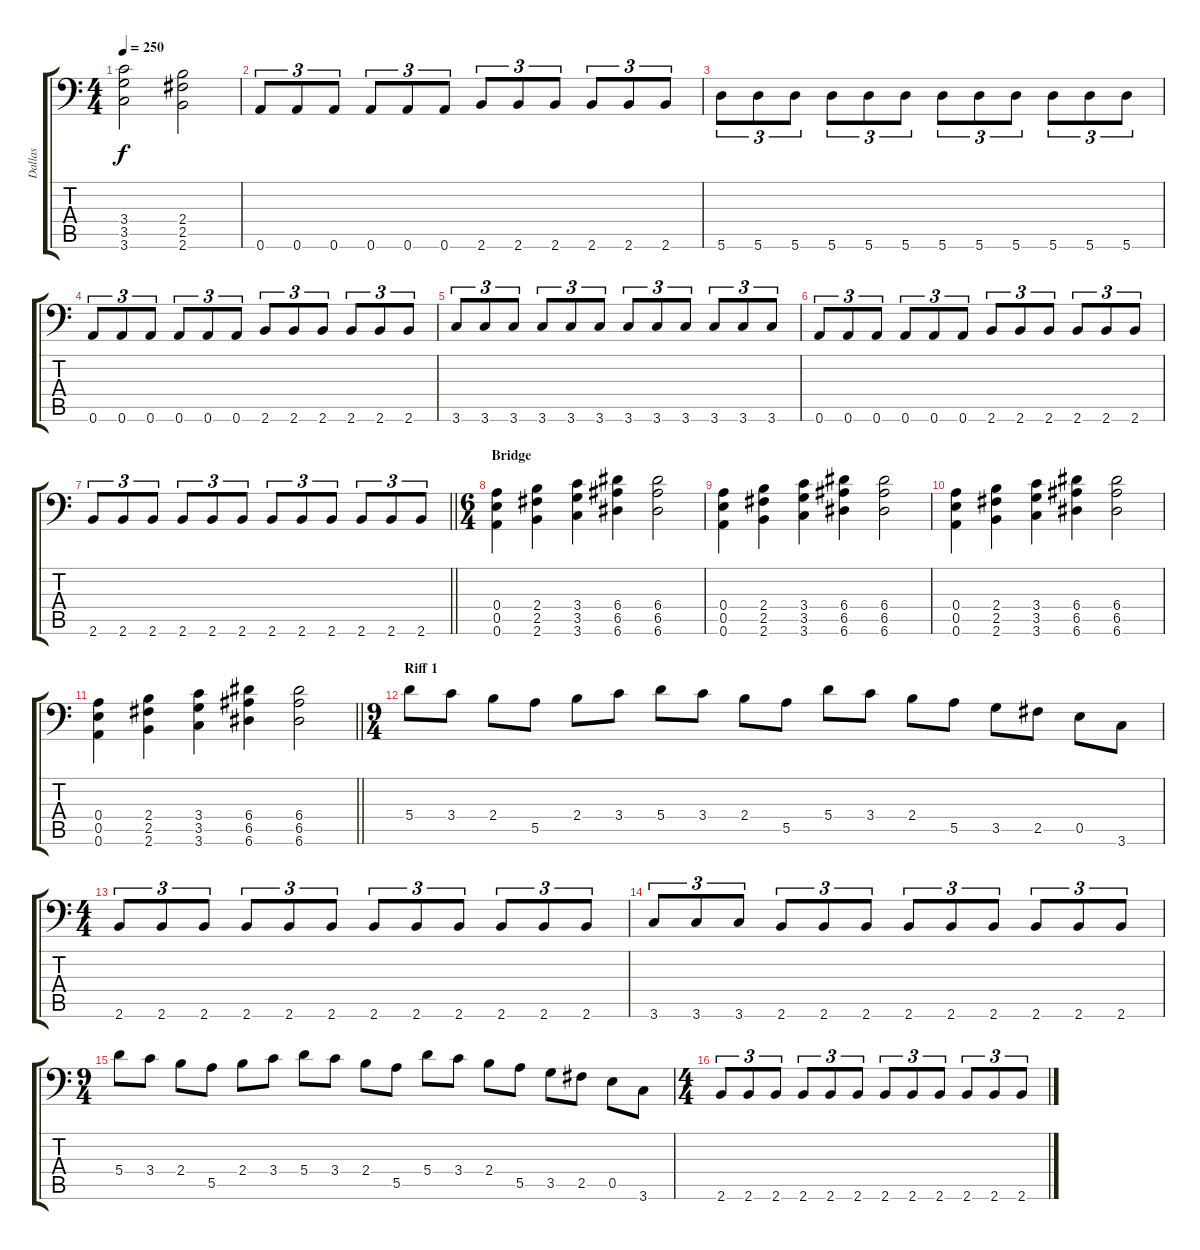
\track ("Dallas" "Dallas") {instrument distortionguitar}
\staff {score tabs}
\tuning (B3 Gb3 D3 A2 E2 A1) {hide}
\ts (4 4)
\tempo 250
\clef f4
\ks c
(3.4 3.5 3.6).2{dy f} (2.4 2.5 2.6).2 |
0.6.8{tu (3 2)} 0.6.8{tu (3 2)} 0.6.8{tu (3 2)} 0.6.8{tu (3 2)} 0.6.8{tu (3 2)} 0.6.8{tu (3 2)} 2.6.8{tu (3 2)} 2.6.8{tu (3 2)} 2.6.8{tu (3 2)} 2.6.8{tu (3 2)} 2.6.8{tu (3 2)} 2.6.8{tu (3 2)} |
5.6.8{tu (3 2)} 5.6.8{tu (3 2)} 5.6.8{tu (3 2)} 5.6.8{tu (3 2)} 5.6.8{tu (3 2)} 5.6.8{tu (3 2)} 5.6.8{tu (3 2)} 5.6.8{tu (3 2)} 5.6.8{tu (3 2)} 5.6.8{tu (3 2)} 5.6.8{tu (3 2)} 5.6.8{tu (3 2)} |
0.6.8{tu (3 2)} 0.6.8{tu (3 2)} 0.6.8{tu (3 2)} 0.6.8{tu (3 2)} 0.6.8{tu (3 2)} 0.6.8{tu (3 2)} 2.6.8{tu (3 2)} 2.6.8{tu (3 2)} 2.6.8{tu (3 2)} 2.6.8{tu (3 2)} 2.6.8{tu (3 2)} 2.6.8{tu (3 2)} |
3.6.8{tu (3 2)} 3.6.8{tu (3 2)} 3.6.8{tu (3 2)} 3.6.8{tu (3 2)} 3.6.8{tu (3 2)} 3.6.8{tu (3 2)} 3.6.8{tu (3 2)} 3.6.8{tu (3 2)} 3.6.8{tu (3 2)} 3.6.8{tu (3 2)} 3.6.8{tu (3 2)} 3.6.8{tu (3 2)} |
0.6.8{tu (3 2)} 0.6.8{tu (3 2)} 0.6.8{tu (3 2)} 0.6.8{tu (3 2)} 0.6.8{tu (3 2)} 0.6.8{tu (3 2)} 2.6.8{tu (3 2)} 2.6.8{tu (3 2)} 2.6.8{tu (3 2)} 2.6.8{tu (3 2)} 2.6.8{tu (3 2)} 2.6.8{tu (3 2)} |
\barLineRight lightlight
2.6.8{tu (3 2)} 2.6.8{tu (3 2)} 2.6.8{tu (3 2)} 2.6.8{tu (3 2)} 2.6.8{tu (3 2)} 2.6.8{tu (3 2)} 2.6.8{tu (3 2)} 2.6.8{tu (3 2)} 2.6.8{tu (3 2)} 2.6.8{tu (3 2)} 2.6.8{tu (3 2)} 2.6.8{tu (3 2)} |
\ts (6 4)
\section ("" "Bridge")
(0.4 0.5 0.6).4 (2.4 2.5 2.6).4 (3.4 3.5 3.6).4 (6.4 6.5 6.6).4 (6.4 6.5 6.6).2 |
(0.4 0.5 0.6).4 (2.4 2.5 2.6).4 (3.4 3.5 3.6).4 (6.4 6.5 6.6).4 (6.4 6.5 6.6).2 |
(0.4 0.5 0.6).4 (2.4 2.5 2.6).4 (3.4 3.5 3.6).4 (6.4 6.5 6.6).4 (6.4 6.5 6.6).2 |
\barLineRight lightlight
(0.4 0.5 0.6).4 (2.4 2.5 2.6).4 (3.4 3.5 3.6).4 (6.4 6.5 6.6).4 (6.4 6.5 6.6).2 |
\ts (9 4)
\section ("" "Riff 1")
5.4.8 3.4.8 2.4.8 5.5.8 2.4.8 3.4.8 5.4.8 3.4.8 2.4.8 5.5.8 5.4.8 3.4.8 2.4.8 5.5.8 3.5.8 2.5.8 0.5.8 3.6.8 |
\ts (4 4)
2.6.8{tu (3 2)} 2.6.8{tu (3 2)} 2.6.8{tu (3 2)} 2.6.8{tu (3 2)} 2.6.8{tu (3 2)} 2.6.8{tu (3 2)} 2.6.8{tu (3 2)} 2.6.8{tu (3 2)} 2.6.8{tu (3 2)} 2.6.8{tu (3 2)} 2.6.8{tu (3 2)} 2.6.8{tu (3 2)} |
3.6.8{tu (3 2)} 3.6.8{tu (3 2)} 3.6.8{tu (3 2)} 2.6.8{tu (3 2)} 2.6.8{tu (3 2)} 2.6.8{tu (3 2)} 2.6.8{tu (3 2)} 2.6.8{tu (3 2)} 2.6.8{tu (3 2)} 2.6.8{tu (3 2)} 2.6.8{tu (3 2)} 2.6.8{tu (3 2)} |
\ts (9 4)
5.4.8 3.4.8 2.4.8 5.5.8 2.4.8 3.4.8 5.4.8 3.4.8 2.4.8 5.5.8 5.4.8 3.4.8 2.4.8 5.5.8 3.5.8 2.5.8 0.5.8 3.6.8 |
\ts (4 4)
2.6.8{tu (3 2)} 2.6.8{tu (3 2)} 2.6.8{tu (3 2)} 2.6.8{tu (3 2)} 2.6.8{tu (3 2)} 2.6.8{tu (3 2)} 2.6.8{tu (3 2)} 2.6.8{tu (3 2)} 2.6.8{tu (3 2)} 2.6.8{tu (3 2)} 2.6.8{tu (3 2)} 2.6.8{tu (3 2)}
